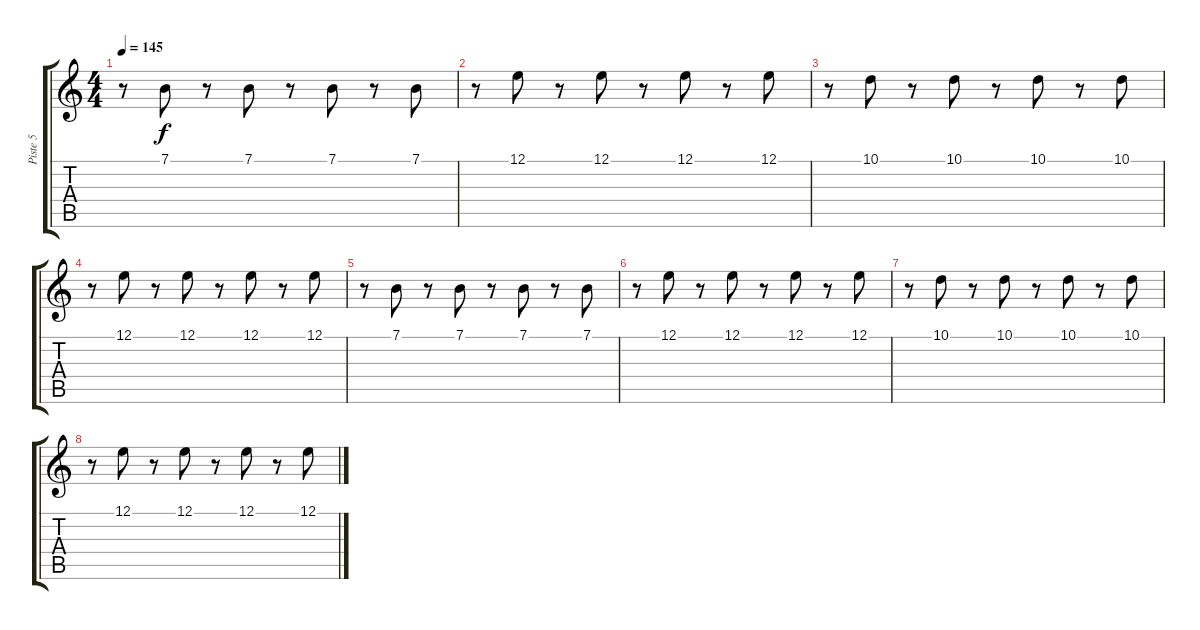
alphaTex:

\track ("Piste 5" "Piste 5") {instrument lead1square}
\staff {score tabs}
\tuning (E4 B3 G3 D3 A2 E2) {hide}
\ts (4 4)
\tempo 145
\clef g2
\ks c
r.8{dy f} 7.1.8 r.8 7.1.8 r.8 7.1.8 r.8 7.1.8 |
r.8 12.1.8 r.8 12.1.8 r.8 12.1.8 r.8 12.1.8 |
r.8 10.1.8 r.8 10.1.8 r.8 10.1.8 r.8 10.1.8 |
r.8 12.1.8 r.8 12.1.8 r.8 12.1.8 r.8 12.1.8 |
r.8 7.1.8 r.8 7.1.8 r.8 7.1.8 r.8 7.1.8 |
r.8 12.1.8 r.8 12.1.8 r.8 12.1.8 r.8 12.1.8 |
r.8 10.1.8 r.8 10.1.8 r.8 10.1.8 r.8 10.1.8 |
r.8 12.1.8 r.8 12.1.8 r.8 12.1.8 r.8 12.1.8
